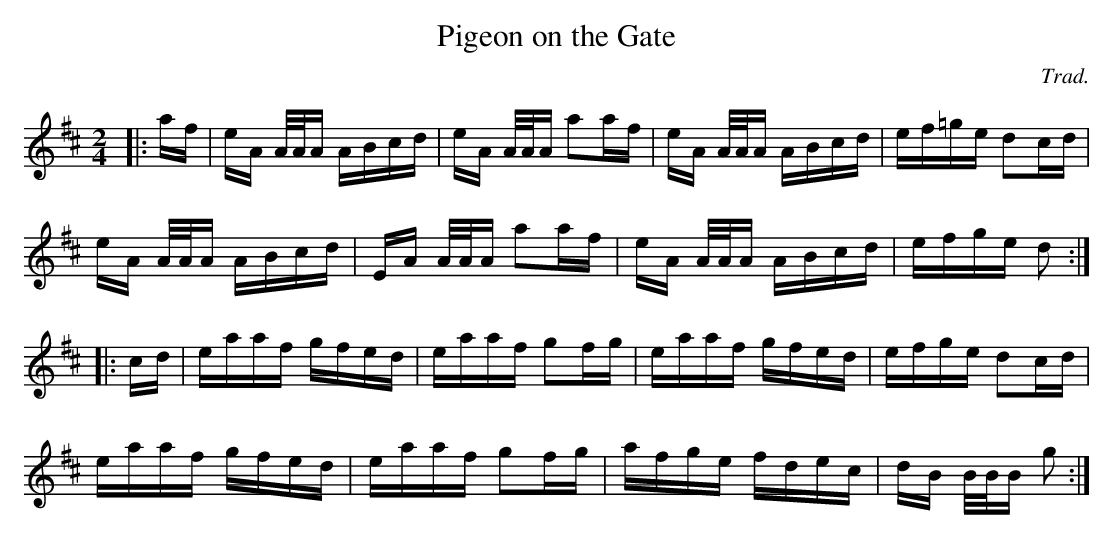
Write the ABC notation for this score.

X:1
T:Pigeon on the Gate
M:2/4
L:1/16
C:Trad.
K:D
|:af|eA A/2A/2A ABcd|eA A/2A/2A a2af|eA A/2A/2A ABcd|ef=ge d2cd|!
eA A/2A/2A ABcd|EA A/2A/2A a2af|eA A/2A/2A ABcd|efge d2:|!
|:cd|eaaf gfed|eaaf g2fg|eaaf gfed|efge d2cd|!
eaaf gfed|eaaf g2fg|afge fdec|dB B/2B/2B g2:|!
